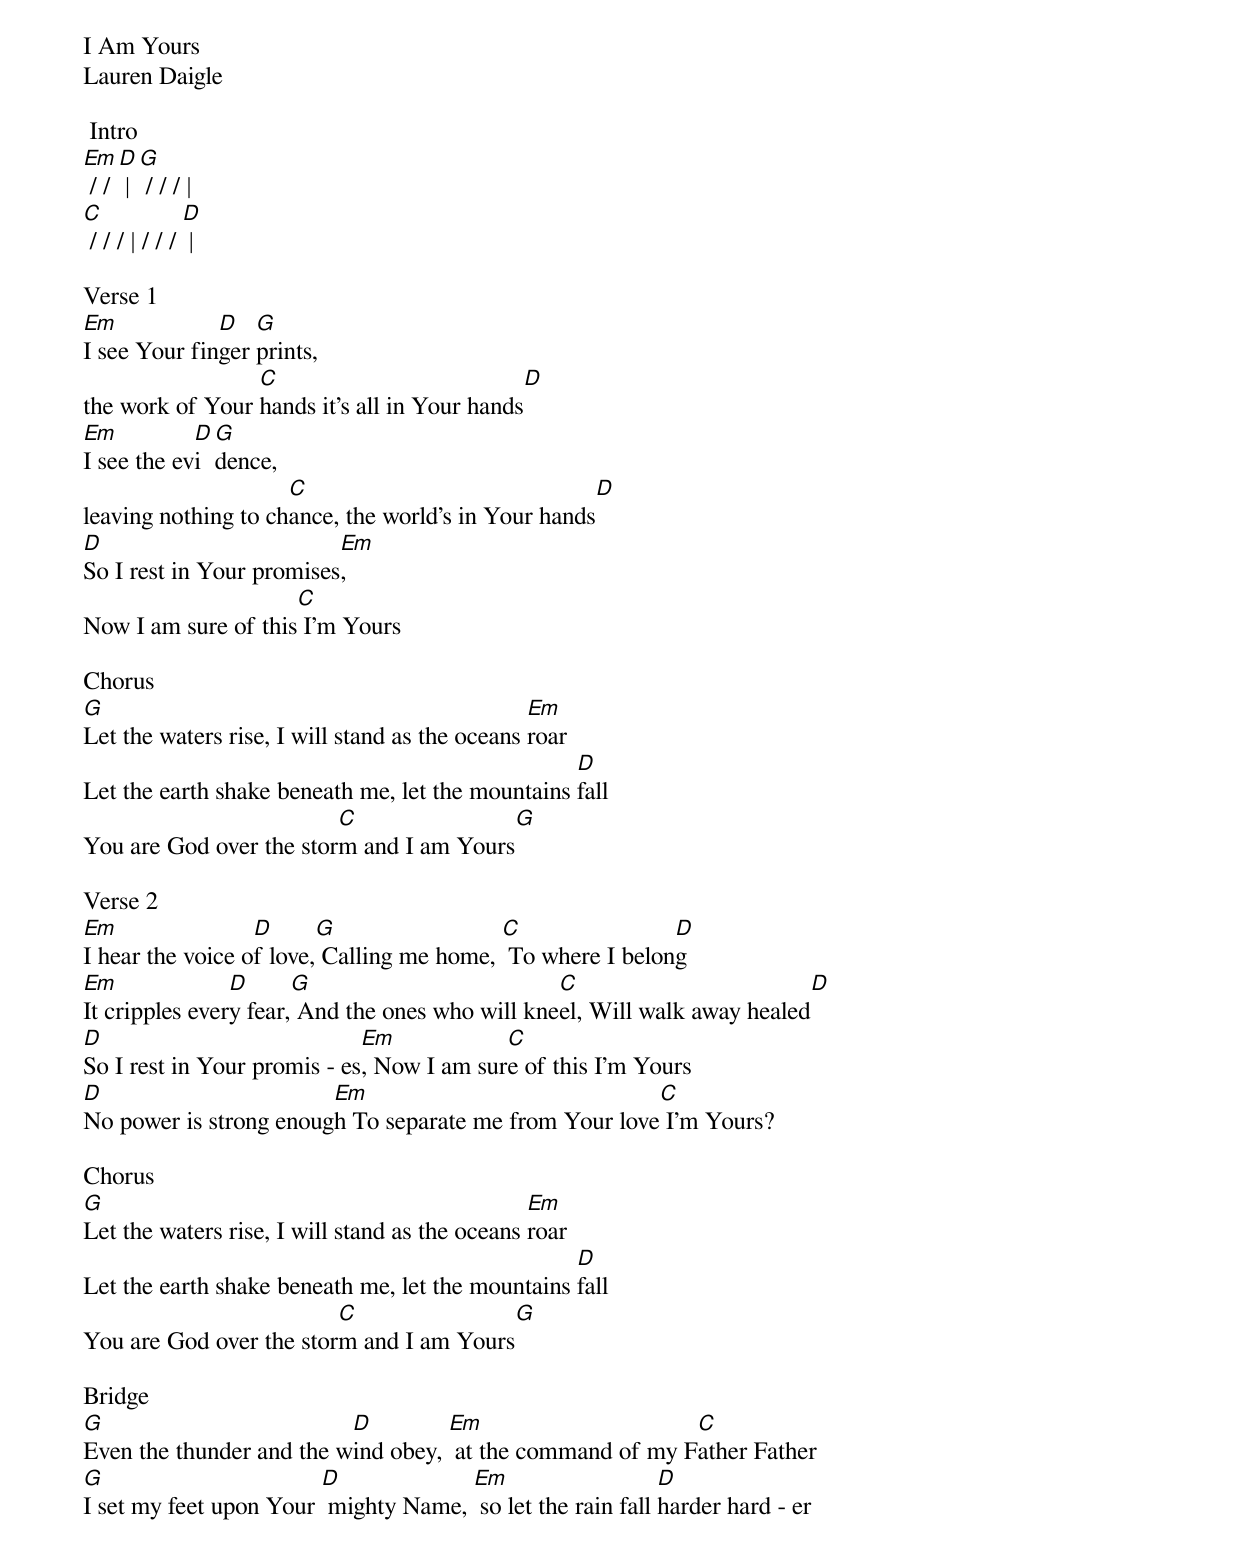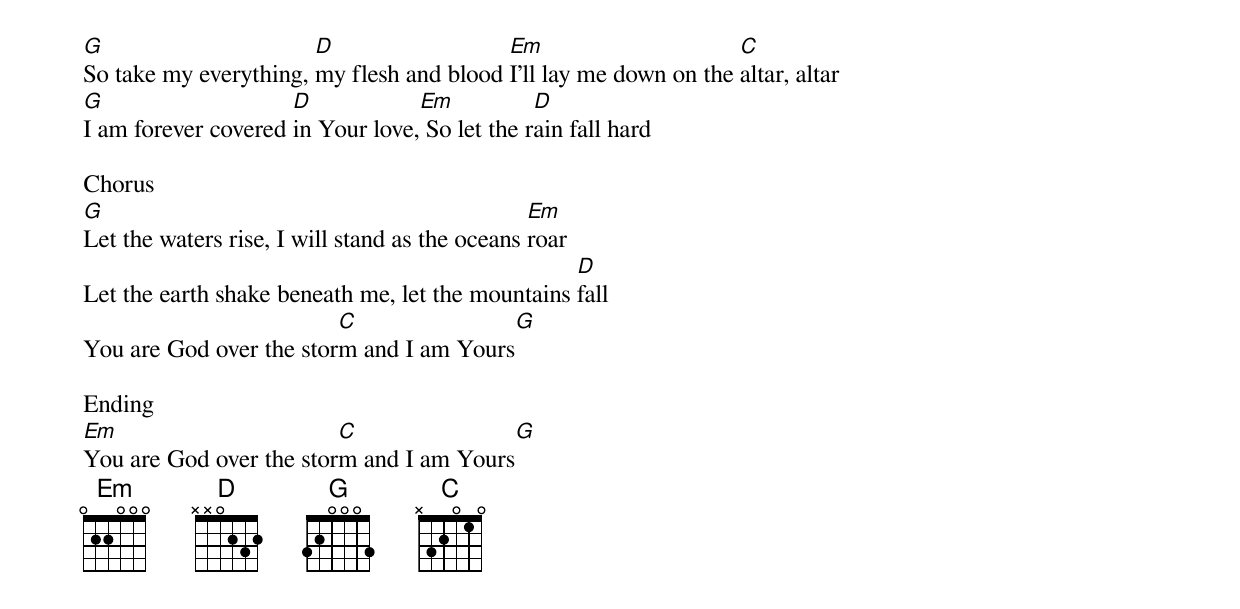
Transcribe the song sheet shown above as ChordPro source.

I Am Yours
Lauren Daigle

 Intro
[Em] / / [D] | [G] / / / |
[C] / / / | / / / [D] |

Verse 1
[Em]I see Your fin[D]ger [G]prints,
the work of Your [C]hands it's all in Your hands[D]
[Em]I see the ev[D]i[G]dence,
leaving nothing to ch[C]ance, the world's in Your hands[D]
[D]So I rest in Your promises[Em],
Now I am sure of this[C] I'm Yours

Chorus
[G]Let the waters rise, I will stand as the oceans [Em]roar
Let the earth shake beneath me, let the mountains [D]fall
You are God over the stor[C]m and I am Yours[G]

Verse 2
[Em]I hear the voice o[D]f love,[G] Calling me home, [C] To where I belon[D]g
[Em]It cripples ever[D]y fear,[G] And the ones who will kne[C]el, Will walk away healed[D]
[D]So I rest in Your promis - es[Em], Now I am sur[C]e of this I'm Yours
[D]No power is strong enoug[Em]h To separate me from Your love[C] I'm Yours?

Chorus
[G]Let the waters rise, I will stand as the oceans [Em]roar
Let the earth shake beneath me, let the mountains [D]fall
You are God over the stor[C]m and I am Yours[G]

Bridge
[G]Even the thunder and the w[D]ind obey, [Em] at the command of my F[C]ather Father
[G]I set my feet upon Your [D] mighty Name, [Em] so let the rain fall [D]harder hard - er
[G]So take my everything, [D]my flesh and blood [Em]I'll lay me down on the [C]altar, altar
[G]I am forever covered [D]in Your love,[Em] So let the r[D]ain fall hard

Chorus
[G]Let the waters rise, I will stand as the oceans [Em]roar
Let the earth shake beneath me, let the mountains [D]fall
You are God over the stor[C]m and I am Yours[G]

Ending
[Em]You are God over the stor[C]m and I am Yours[G]
